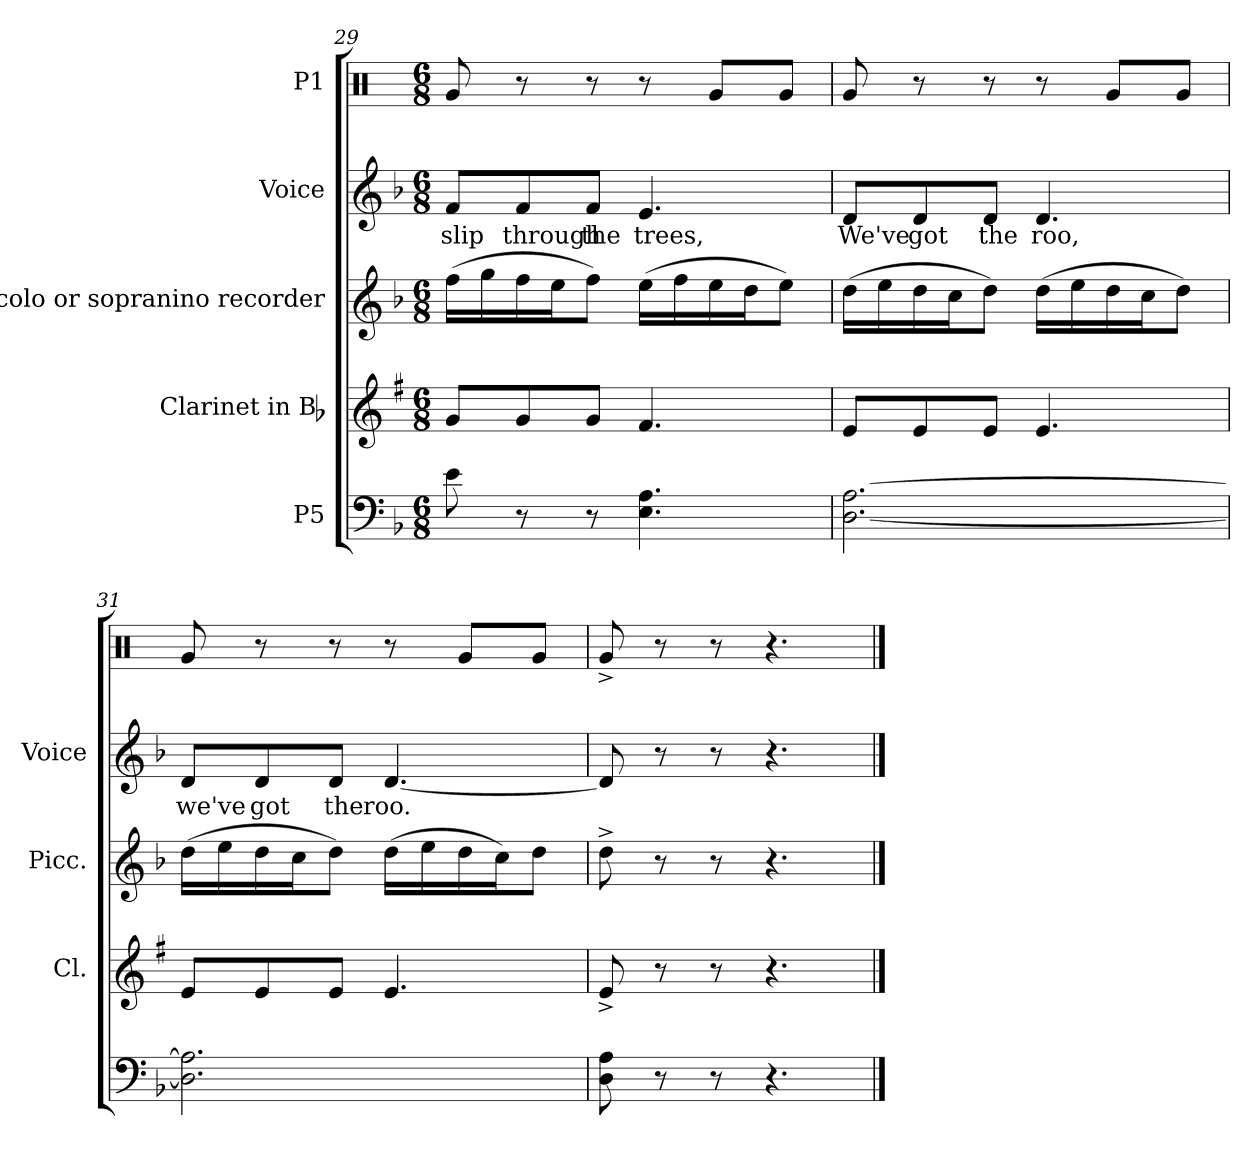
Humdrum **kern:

**kern	**kern	**kern	**kern	**text	**kern
*part5	*part4	*part3	*part2	*part2	*part1
*staff5	*staff4	*staff3	*staff2	*staff2	*staff1
*I"P5	*I"Clarinet in Bb	*I"Piccolo or  sopranino recorder	*I"Voice	*	*I"P1
*	*I'Cl.	*I'Picc.	*I'Voice	*	*
*clefF4	*clefG2	*clefG2	*clefG2	*	*clefX
*	*ITrd1c2	*ITrd-7c-12	*	*	*
*k[b-]	*k[b-]	*k[b-]	*k[b-]	*	*k[]
*F:	*F:	*F:	*F:	*	*C:
*M6/8	*M6/8	*M6/8	*M6/8	*	*M6/8
=29	=29	=29	=29	=29	=29
!	!	!	!	!LO:LY:b:color=#000000	!
8ei\	8fi/L	(16fffi\LL	8fi/L	slip	8Rgi/
.	.	16gggi\	.	.	.
!	!	!	!	!LO:LY:b:color=#000000	!
8r	8fi/	16fffi\	8fi/	through	8r
.	.	16eeei\J	.	.	.
!	!	!	!	!LO:LY:b:color=#000000	!
8r	8fi/J	8fffi\J)	8fi/J	the	8r
!	!	!	!	!LO:LY:b:color=#000000	!
4.Ei\ 4.Ai	4.ei/	(16eeei\LL	4.ei/	trees,	8r
.	.	16fffi\	.	.	.
.	.	16eeei\	.	.	8Rgi/L
.	.	16dddi\J	.	.	.
.	.	8eeei\J)	.	.	8Rgi/J
!!LO:LB:g=z
=30	=30	=30	=30	=30	=30
!	!	!	!	!LO:LY:b:color=#000000	!
[2.Di\ [2.Ai	8di/L	(16dddi\LL	8di/L	We've	8Rgi/
.	.	16eeei\	.	.	.
!	!	!	!	!LO:LY:b:color=#000000	!
.	8di/	16dddi\	8di/	got	8r
.	.	16ccci\J	.	.	.
!	!	!	!	!LO:LY:b:color=#000000	!
.	8di/J	8dddi\J)	8di/J	the	8r
!	!	!	!	!LO:LY:b:color=#000000	!
.	4.di/	(16dddi\LL	4.di/	roo,	8r
.	.	16eeei\	.	.	.
.	.	16dddi\	.	.	8Rgi/L
.	.	16ccci\J	.	.	.
.	.	8dddi\J)	.	.	8Rgi/J
=31	=31	=31	=31	=31	=31
!	!	!	!	!LO:LY:b:color=#000000	!
2.Di\] 2.Ai]	8di/L	(16dddi\LL	8di/L	we've	8Rgi/
.	.	16eeei\	.	.	.
!	!	!	!	!LO:LY:b:color=#000000	!
.	8di/	16dddi\	8di/	got	8r
.	.	16ccci\J	.	.	.
!	!	!	!	!LO:LY:b:color=#000000	!
.	8di/J	8dddi\J)	8di/J	the	8r
!	!	!	!	!LO:LY:b:color=#000000	!
.	4.di/	(16dddi\LL	[4.di/	roo.	8r
.	.	16eeei\	.	.	.
.	.	16dddi\	.	.	8Rgi/L
.	.	16ccci\J)	.	.	.
.	.	8dddi\J	.	.	8Rgi/J
=32	=32	=32	=32	=32	=32
8Di\ 8Ai	8d^i/	8ddd^i\	8di/]	.	8Rg^i/
8r	8r	8r	8r	.	8r
8r	8r	8r	8r	.	8r
4.r	4.r	4.r	4.r	.	4.r
==	==	==	==	==	==
*-	*-	*-	*-	*-	*-
